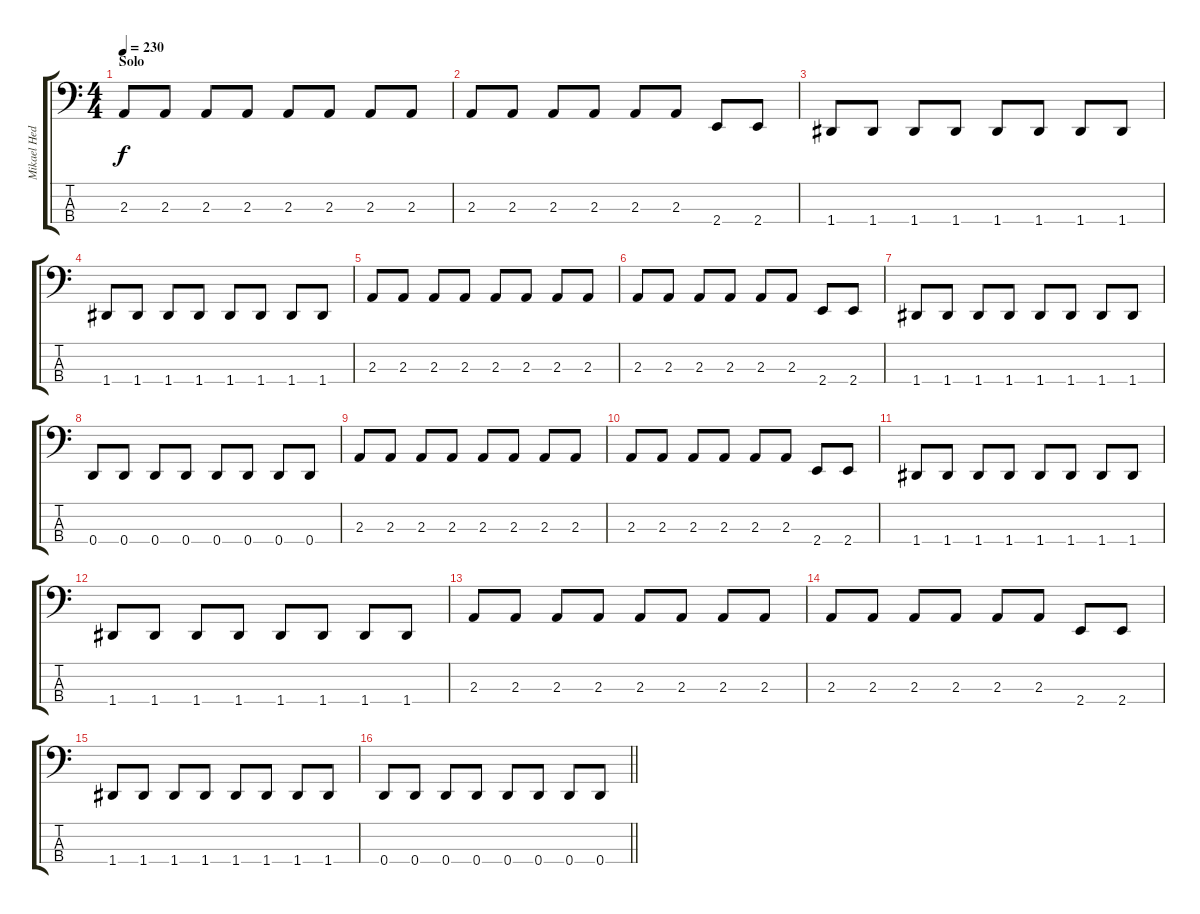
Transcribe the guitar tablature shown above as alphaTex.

\track ("Mikael Hedlund" "Mikael Hed") {instrument electricbassfinger}
\staff {score tabs}
\tuning (F2 C2 G1 D1) {hide}
\ts (4 4)
\section ("" "Solo")
\tempo 230
\clef f4
\ks c
2.3.8{dy f} 2.3.8 2.3.8 2.3.8 2.3.8 2.3.8 2.3.8 2.3.8 |
2.3.8 2.3.8 2.3.8 2.3.8 2.3.8 2.3.8 2.4.8 2.4.8 |
1.4.8 1.4.8 1.4.8 1.4.8 1.4.8 1.4.8 1.4.8 1.4.8 |
1.4.8 1.4.8 1.4.8 1.4.8 1.4.8 1.4.8 1.4.8 1.4.8 |
2.3.8 2.3.8 2.3.8 2.3.8 2.3.8 2.3.8 2.3.8 2.3.8 |
2.3.8 2.3.8 2.3.8 2.3.8 2.3.8 2.3.8 2.4.8 2.4.8 |
1.4.8 1.4.8 1.4.8 1.4.8 1.4.8 1.4.8 1.4.8 1.4.8 |
0.4.8 0.4.8 0.4.8 0.4.8 0.4.8 0.4.8 0.4.8 0.4.8 |
2.3.8 2.3.8 2.3.8 2.3.8 2.3.8 2.3.8 2.3.8 2.3.8 |
2.3.8 2.3.8 2.3.8 2.3.8 2.3.8 2.3.8 2.4.8 2.4.8 |
1.4.8 1.4.8 1.4.8 1.4.8 1.4.8 1.4.8 1.4.8 1.4.8 |
1.4.8 1.4.8 1.4.8 1.4.8 1.4.8 1.4.8 1.4.8 1.4.8 |
2.3.8 2.3.8 2.3.8 2.3.8 2.3.8 2.3.8 2.3.8 2.3.8 |
2.3.8 2.3.8 2.3.8 2.3.8 2.3.8 2.3.8 2.4.8 2.4.8 |
1.4.8 1.4.8 1.4.8 1.4.8 1.4.8 1.4.8 1.4.8 1.4.8 |
\barLineRight lightlight
0.4.8 0.4.8 0.4.8 0.4.8 0.4.8 0.4.8 0.4.8 0.4.8
